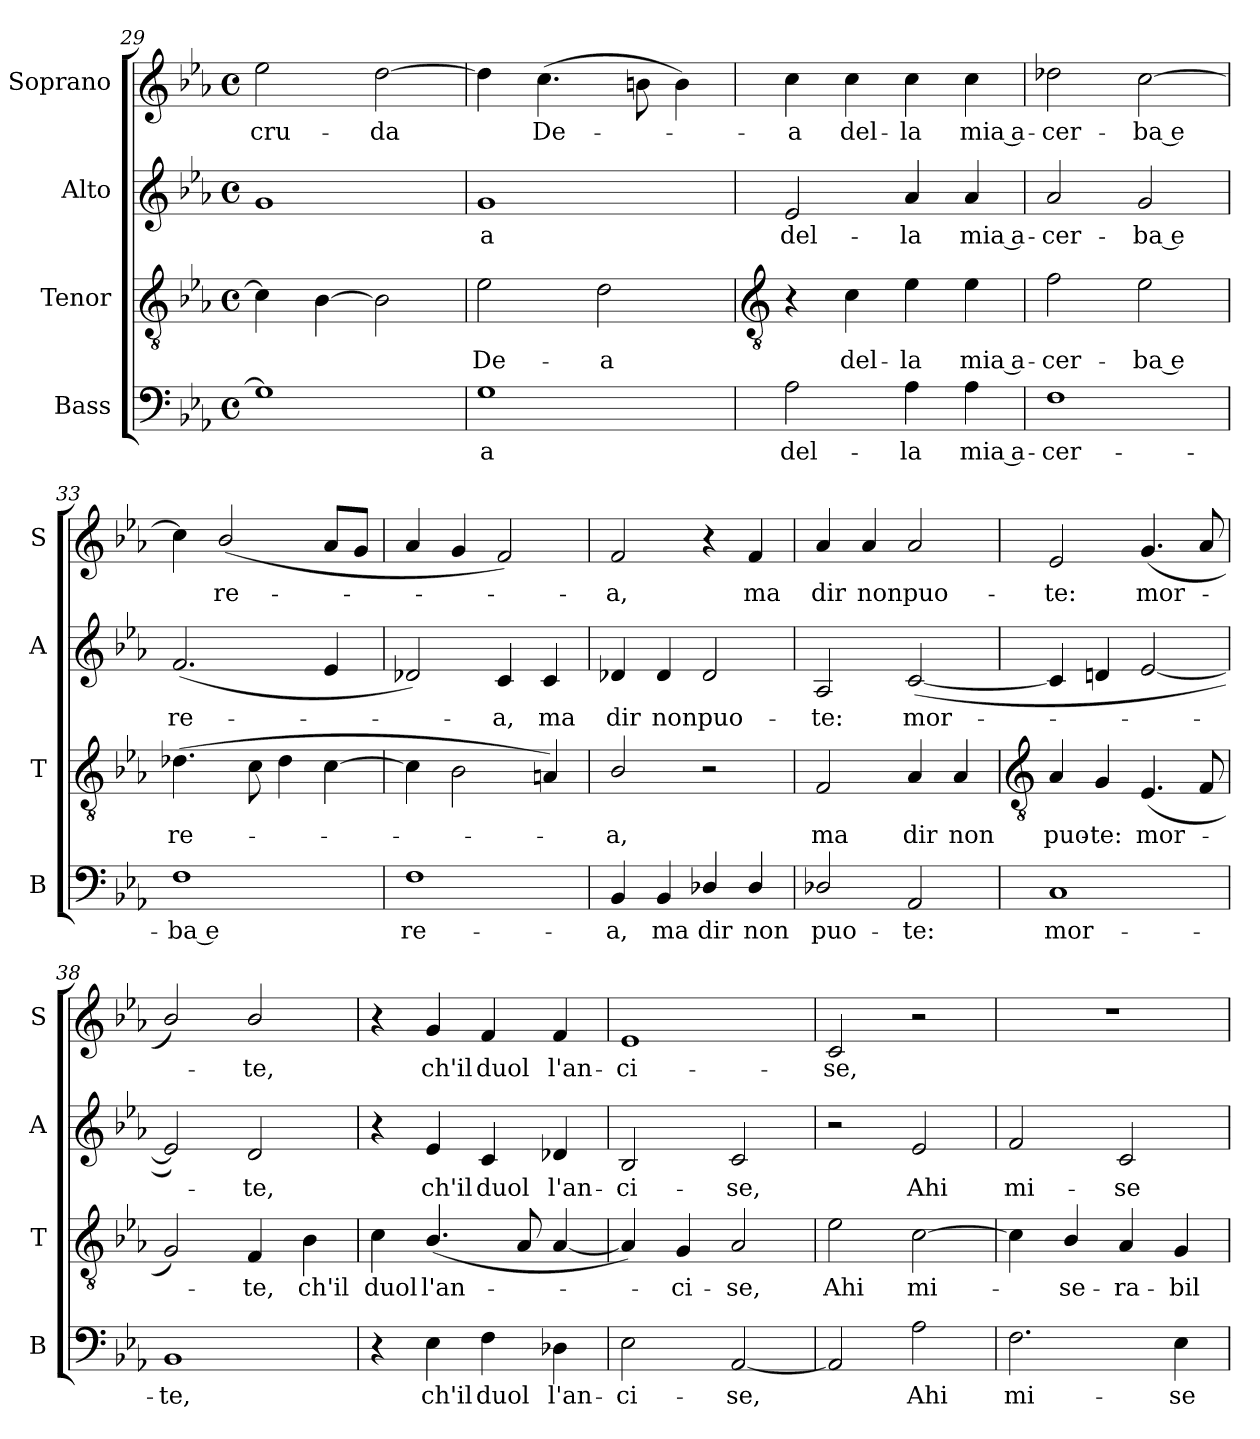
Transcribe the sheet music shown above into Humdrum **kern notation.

**kern	**text	**kern	**text	**kern	**text	**kern	**text
*part4	*part4	*part3	*part3	*part2	*part2	*part1	*part1
*staff4	*staff4	*staff3	*staff3	*staff2	*staff2	*staff1	*staff1
*I"Bass	*	*I"Tenor	*	*I"Alto	*	*I"Soprano	*
*I'B	*	*I'T	*	*I'A	*	*I'S	*
*clefF4	*	*clefGv2	*	*clefG2	*	*clefG2	*
*k[b-e-a-]	*	*k[b-e-a-]	*	*k[b-e-a-]	*	*k[b-e-a-]	*
*E-:	*	*E-:	*	*E-:	*	*E-:	*
*M4/4	*	*M4/4	*	*M4/4	*	*M4/4	*
*met(c)	*	*met(c)	*	*met(c)	*	*met(c)	*
=29	=29	=29	=29	=29	=29	=29	=29
!	!	!	!	!	!	!	!LO:LY:b
1G]	.	4c]	.	1g	.	2ee-	cru-
.	.	[4B-	.	.	.	.	.
!	!	!	!	!	!	!	!LO:LY:b
.	.	2B-]	.	.	.	[2dd	-da
=30	=30	=30	=30	=30	=30	=30	=30
!	!LO:LY:b	!	!LO:LY:b	!	!LO:LY:b	!	!
1G	a	2e-	De-	1g	a	4dd]	.
!	!	!	!	!	!	!	!LO:LY:b
.	.	.	.	.	.	(>4.cc	De-
!	!	!	!LO:LY:b	!	!	!	!
.	.	2d	-a	.	.	.	.
.	.	.	.	.	.	8bn	.
.	.	.	.	.	.	4b)	.
!!LO:LB:g=z
=31	=31	=31	=31	=31	=31	=31	=31
*	*	*clefGv2	*	*	*	*	*
!	!LO:LY:b	!	!	!	!LO:LY:b	!	!LO:LY:b
2A-	del-	4r	.	2e-	del-	4cc	a
!	!	!	!LO:LY:b	!	!	!	!LO:LY:b
.	.	4c	del-	.	.	4cc	del-
!	!LO:LY:b	!	!LO:LY:b	!	!LO:LY:b	!	!LO:LY:b
4A-	-la	4e-	-la	4a-	-la	4cc	-la
!	!LO:LY:b	!	!LO:LY:b	!	!LO:LY:b	!	!LO:LY:b
4A-	mia a-	4e-	mia a-	4a-	mia a-	4cc	mia a-
=32	=32	=32	=32	=32	=32	=32	=32
!	!LO:LY:b	!	!LO:LY:b	!	!LO:LY:b	!	!LO:LY:b
1F	-cer-	2f	-cer-	2a-	-cer-	2dd-X	-cer-
!	!	!	!LO:LY:b	!	!LO:LY:b	!	!LO:LY:b
.	.	2e-	-ba e	2g	-ba e	[2cc	-ba e
=33	=33	=33	=33	=33	=33	=33	=33
!	!LO:LY:b	!	!LO:LY:b	!	!LO:LY:b	!	!
1F	-ba e	(>4.d-X	re-	(<2.f	re-	4cc]	.
!	!	!	!	!	!	!	!LO:LY:b
.	.	.	.	.	.	(<2b-/	re-
.	.	8c	.	.	.	.	.
.	.	4d-	.	.	.	.	.
.	.	[4c	.	4e-	.	8a-L	.
.	.	.	.	.	.	8gJ	.
=34	=34	=34	=34	=34	=34	=34	=34
!	!LO:LY:b	!	!	!	!	!	!
1F	re-	4c]	.	2d-X)	.	4a-	.
.	.	2B-\	.	.	.	4g	.
!	!	!	!	!	!LO:LY:b	!	!
.	.	.	.	4c	a,	2f)	.
!	!	!	!	!	!LO:LY:b	!	!
.	.	4An)	.	4c	ma	.	.
=35	=35	=35	=35	=35	=35	=35	=35
!	!LO:LY:b	!	!LO:LY:b	!	!LO:LY:b	!	!LO:LY:b
4BB-	-a,	2B-/	a,	4d-X	dir	2f	a,
!	!LO:LY:b	!	!	!	!LO:LY:b	!	!
4BB-	ma	.	.	4d-	non	.	.
!	!LO:LY:b	!	!	!	!LO:LY:b	!	!
4D-X/	dir	2r	.	2d-	puo-	4r	.
!	!LO:LY:b	!	!	!	!	!	!LO:LY:b
4D-/	non	.	.	.	.	4f	ma
=36	=36	=36	=36	=36	=36	=36	=36
!	!LO:LY:b	!	!LO:LY:b	!	!LO:LY:b	!	!LO:LY:b
2D-X/	puo-	2F	ma	2A-	-te:	4a-	dir
!	!	!	!	!	!	!	!LO:LY:b
.	.	.	.	.	.	4a-	non
!	!LO:LY:b	!	!LO:LY:b	!	!LO:LY:b	!	!LO:LY:b
2AA-	-te:	4A-	dir	(<[2c	mor-	2a-	puo-
!	!	!	!LO:LY:b	!	!	!	!
.	.	4A-	non	.	.	.	.
!!LO:LB:g=z
=37	=37	=37	=37	=37	=37	=37	=37
*	*	*clefGv2	*	*	*	*	*
!	!LO:LY:b	!	!LO:LY:b	!	!	!	!LO:LY:b
1C	mor-	4A-	puo-	4c]	.	2e-	-te:
!	!	!	!LO:LY:b	!	!	!	!
.	.	4G	-te:	4dn	.	.	.
!	!	!	!LO:LY:b	!	!	!	!LO:LY:b
.	.	(<4.E-	mor-	[2e-	.	(<4.g	mor-
.	.	8F	.	.	.	8a-	.
=38	=38	=38	=38	=38	=38	=38	=38
!	!LO:LY:b	!	!	!	!	!	!
1BB-	-te,	2G)	.	2e-])	.	2b-/)	.
!	!	!	!LO:LY:b	!	!LO:LY:b	!	!LO:LY:b
.	.	4F	te,	2d	te,	2b-/	te,
!	!	!	!LO:LY:b	!	!	!	!
.	.	4B-	ch'il	.	.	.	.
=39	=39	=39	=39	=39	=39	=39	=39
!	!	!	!LO:LY:b	!	!	!	!
4r	.	4c	duol	4r	.	4r	.
!	!LO:LY:b	!	!LO:LY:b	!	!LO:LY:b	!	!LO:LY:b
4E-	ch'il	(<4.B-/	l'an-	4e-	ch'il	4g	ch'il
!	!LO:LY:b	!	!	!	!LO:LY:b	!	!LO:LY:b
4F	duol	.	.	4c	duol	4f	duol
.	.	8A-	.	.	.	.	.
!	!LO:LY:b	!	!	!	!LO:LY:b	!	!LO:LY:b
4D-X	l'an-	[4A-	.	4d-X	l'an-	4f	l'an-
=40	=40	=40	=40	=40	=40	=40	=40
!	!LO:LY:b	!	!	!	!LO:LY:b	!	!LO:LY:b
2E-	-ci-	4A-])	.	2B-	-ci-	1e-	-ci-
!	!	!	!LO:LY:b	!	!	!	!
.	.	4G	ci-	.	.	.	.
!	!LO:LY:b	!	!LO:LY:b	!	!LO:LY:b	!	!
[2AA-	-se,	2A-	-se,	2c	-se,	.	.
=41	=41	=41	=41	=41	=41	=41	=41
!	!	!	!LO:LY:b	!	!	!	!LO:LY:b
2AA-]	.	2e-	Ahi	2r	.	2c	-se,
!	!LO:LY:b	!	!LO:LY:b	!	!LO:LY:b	!	!
2A-	Ahi	[2c	mi-	2e-	Ahi	2r	.
=42	=42	=42	=42	=42	=42	=42	=42
!	!LO:LY:b	!	!	!	!LO:LY:b	!	!
2.F	mi-	4c]	.	2f	mi-	1r	.
!	!	!	!LO:LY:b	!	!	!	!
.	.	4B-/	se-	.	.	.	.
!	!	!	!LO:LY:b	!	!LO:LY:b	!	!
.	.	4A-	-ra-	2c	-se-	.	.
!	!LO:LY:b	!	!LO:LY:b	!	!	!	!
4E-	-se-	4G	-bil	.	.	.	.
=	=	=	=	=	=	=	=
*-	*-	*-	*-	*-	*-	*-	*-
